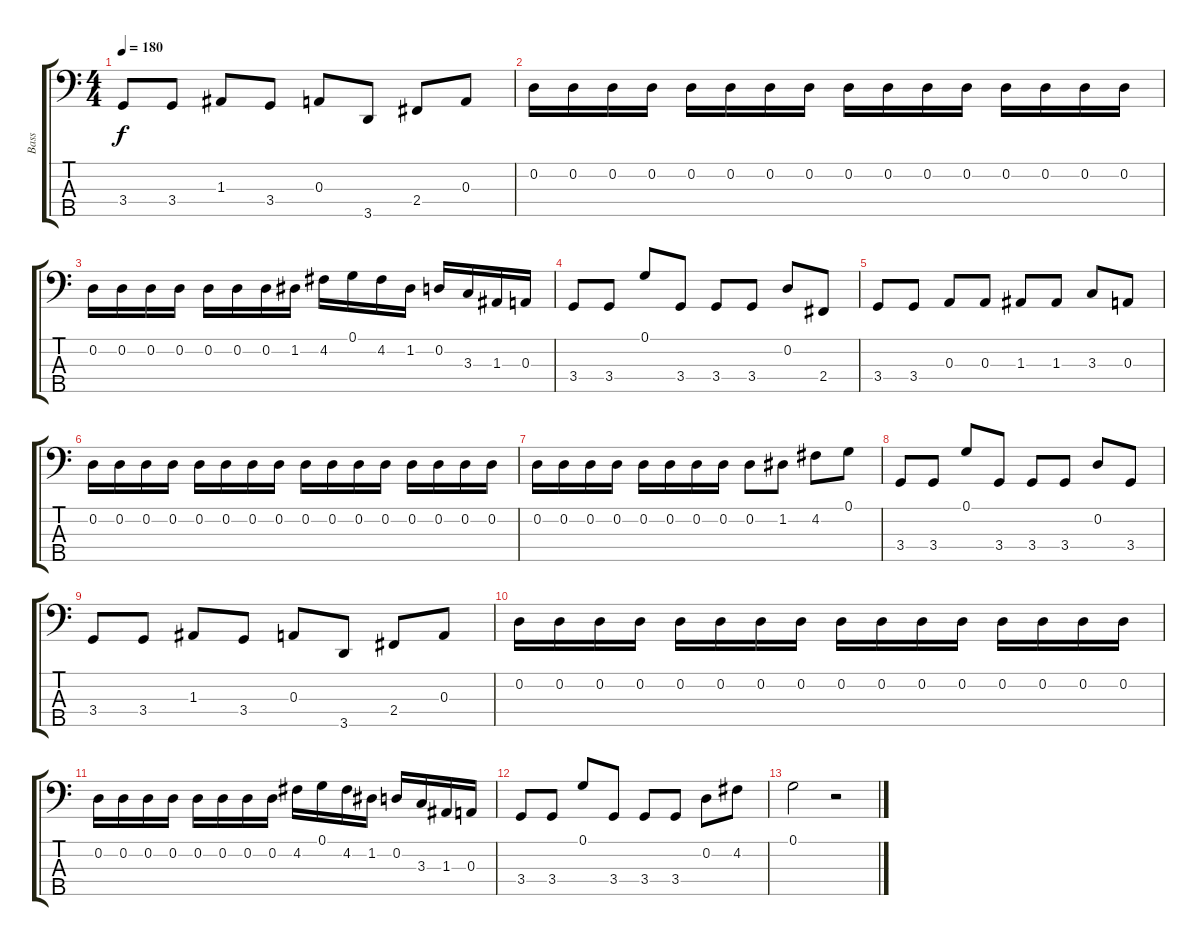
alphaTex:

\track ("Bass" "Bass") {instrument electricbassfinger}
\staff {score tabs}
\tuning (G2 D2 A1 E1 B0) {hide}
\ts (4 4)
\tempo 180
\clef f4
\ks c
3.4.8{dy f} 3.4.8 1.3.8 3.4.8 0.3.8 3.5.8 2.4.8 0.3.8 |
0.2.16 0.2.16 0.2.16 0.2.16 0.2.16 0.2.16 0.2.16 0.2.16 0.2.16 0.2.16 0.2.16 0.2.16 0.2.16 0.2.16 0.2.16 0.2.16 |
0.2.16 0.2.16 0.2.16 0.2.16 0.2.16 0.2.16 0.2.16 1.2.16 4.2.16 0.1.16 4.2.16 1.2.16 0.2.16 3.3.16 1.3.16 0.3.16 |
3.4.8 3.4.8 0.1.8 3.4.8 3.4.8 3.4.8 0.2.8 2.4.8 |
3.4.8 3.4.8 0.3.8 0.3.8 1.3.8 1.3.8 3.3.8 0.3.8 |
0.2.16 0.2.16 0.2.16 0.2.16 0.2.16 0.2.16 0.2.16 0.2.16 0.2.16 0.2.16 0.2.16 0.2.16 0.2.16 0.2.16 0.2.16 0.2.16 |
0.2.16 0.2.16 0.2.16 0.2.16 0.2.16 0.2.16 0.2.16 0.2.16 0.2.8 1.2.8 4.2.8 0.1.8 |
3.4.8 3.4.8 0.1.8 3.4.8 3.4.8 3.4.8 0.2.8 3.4.8 |
3.4.8 3.4.8 1.3.8 3.4.8 0.3.8 3.5.8 2.4.8 0.3.8 |
0.2.16 0.2.16 0.2.16 0.2.16 0.2.16 0.2.16 0.2.16 0.2.16 0.2.16 0.2.16 0.2.16 0.2.16 0.2.16 0.2.16 0.2.16 0.2.16 |
0.2.16 0.2.16 0.2.16 0.2.16 0.2.16 0.2.16 0.2.16 0.2.16 4.2.16 0.1.16 4.2.16 1.2.16 0.2.16 3.3.16 1.3.16 0.3.16 |
3.4.8 3.4.8 0.1.8 3.4.8 3.4.8 3.4.8 0.2.8 4.2.8 |
0.1.2 r.2
